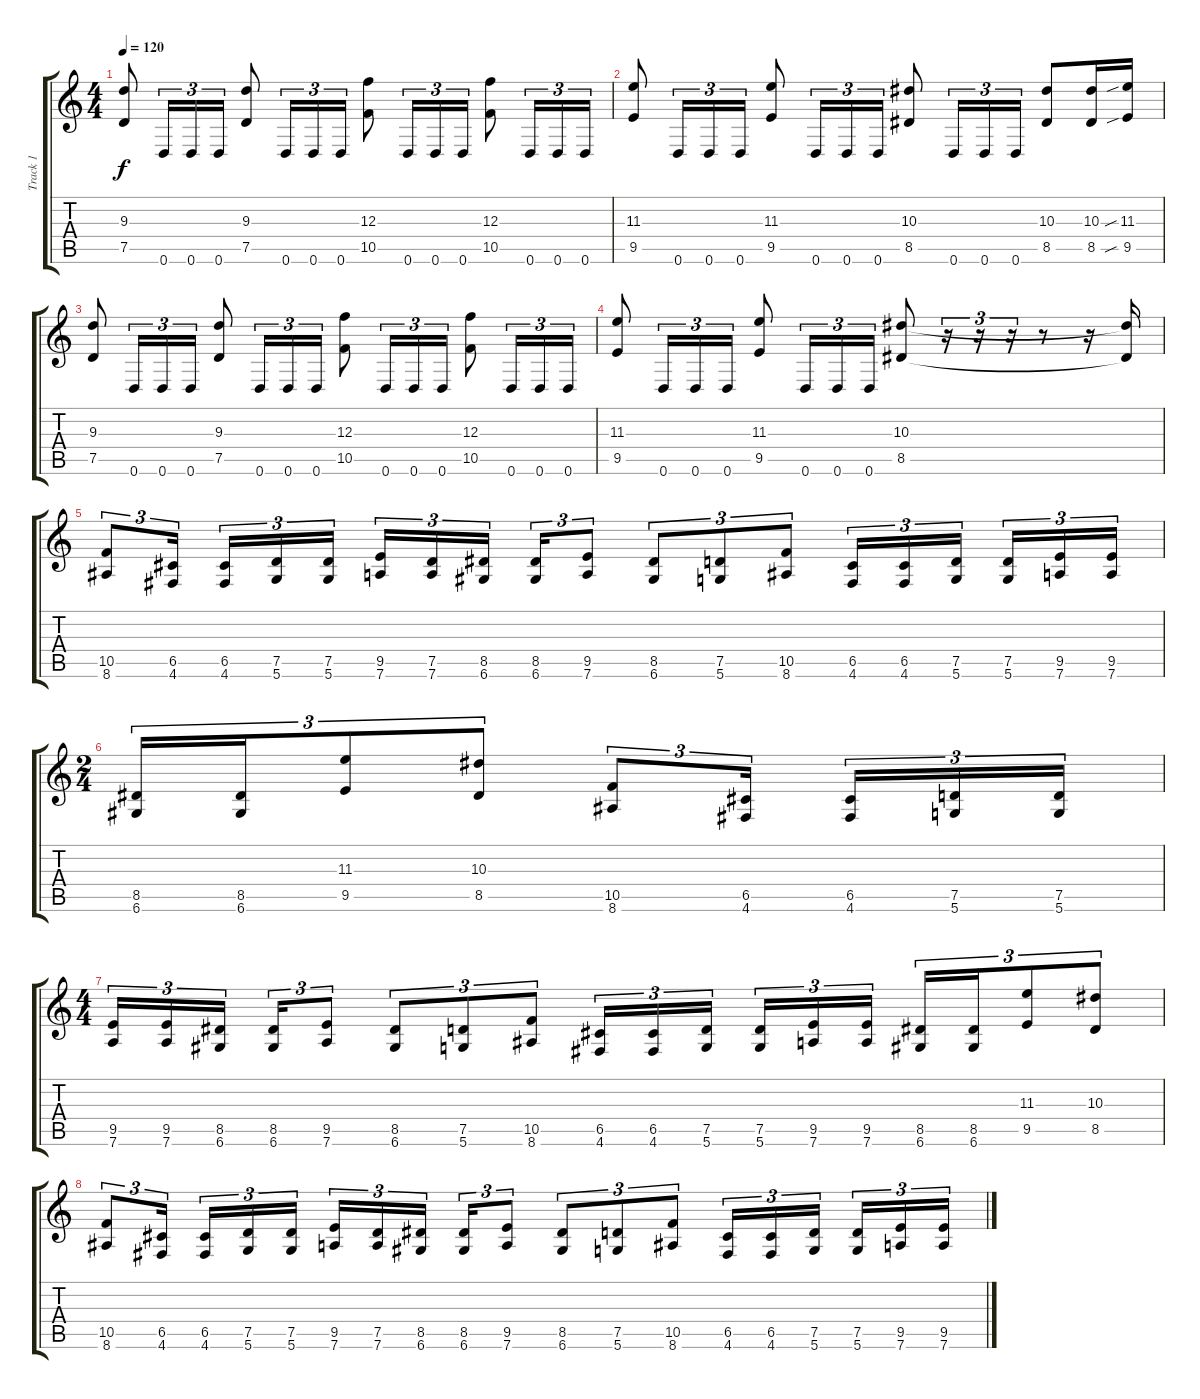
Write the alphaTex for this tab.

\track ("Track 1" "Track 1") {instrument distortionguitar}
\staff {score tabs}
\tuning (D4 A3 F3 C3 G2 D2) {hide}
\ts (4 4)
\tempo 120
\clef g2
\ks c
(9.3 7.5).8{dy f} 0.6.16{tu (3 2)} 0.6.16{tu (3 2)} 0.6.16{tu (3 2)} (9.3 7.5).8 0.6.16{tu (3 2)} 0.6.16{tu (3 2)} 0.6.16{tu (3 2)} (12.3 10.5).8 0.6.16{tu (3 2)} 0.6.16{tu (3 2)} 0.6.16{tu (3 2)} (12.3 10.5).8 0.6.16{tu (3 2)} 0.6.16{tu (3 2)} 0.6.16{tu (3 2)} |
(11.3 9.5).8 0.6.16{tu (3 2)} 0.6.16{tu (3 2)} 0.6.16{tu (3 2)} (11.3 9.5).8 0.6.16{tu (3 2)} 0.6.16{tu (3 2)} 0.6.16{tu (3 2)} (10.3 8.5).8 0.6.16{tu (3 2)} 0.6.16{tu (3 2)} 0.6.16{tu (3 2)} (10.3 8.5).8 (10.3 8.5).16 (11.3{sib} 9.5{sib}).16 |
(9.3 7.5).8 0.6.16{tu (3 2)} 0.6.16{tu (3 2)} 0.6.16{tu (3 2)} (9.3 7.5).8 0.6.16{tu (3 2)} 0.6.16{tu (3 2)} 0.6.16{tu (3 2)} (12.3 10.5).8 0.6.16{tu (3 2)} 0.6.16{tu (3 2)} 0.6.16{tu (3 2)} (12.3 10.5).8 0.6.16{tu (3 2)} 0.6.16{tu (3 2)} 0.6.16{tu (3 2)} |
(11.3 9.5).8 0.6.16{tu (3 2)} 0.6.16{tu (3 2)} 0.6.16{tu (3 2)} (11.3 9.5).8 0.6.16{tu (3 2)} 0.6.16{tu (3 2)} 0.6.16{tu (3 2)} (10.3 8.5).8 r.16{tu (3 2)} r.16{tu (3 2)} r.16{tu (3 2)} r.8 r.16 (10.3{t} 8.5{t}).16 |
(10.5 8.6).8{tu (3 2)} (6.5 4.6).16{tu (3 2)} (6.5 4.6).16{tu (3 2)} (7.5 5.6).16{tu (3 2)} (7.5 5.6).16{tu (3 2)} (9.5 7.6).16{tu (3 2)} (7.5 7.6).16{tu (3 2)} (8.5 6.6).16{tu (3 2)} (8.5 6.6).16{tu (3 2)} (9.5 7.6).8{tu (3 2)} (8.5 6.6).8{tu (3 2)} (7.5 5.6).8{tu (3 2)} (10.5 8.6).8{tu (3 2)} (6.5 4.6).16{tu (3 2)} (6.5 4.6).16{tu (3 2)} (7.5 5.6).16{tu (3 2)} (7.5 5.6).16{tu (3 2)} (9.5 7.6).16{tu (3 2)} (9.5 7.6).16{tu (3 2)} |
\ts (2 4)
(8.5 6.6).16{tu (3 2)} (8.5 6.6).16{tu (3 2)} (11.3 9.5).8{tu (3 2)} (10.3 8.5).8{tu (3 2)} (10.5 8.6).8{tu (3 2)} (6.5 4.6).16{tu (3 2)} (6.5 4.6).16{tu (3 2)} (7.5 5.6).16{tu (3 2)} (7.5 5.6).16{tu (3 2)} |
\ts (4 4)
(9.5 7.6).16{tu (3 2)} (9.5 7.6).16{tu (3 2)} (8.5 6.6).16{tu (3 2)} (8.5 6.6).16{tu (3 2)} (9.5 7.6).8{tu (3 2)} (8.5 6.6).8{tu (3 2)} (7.5 5.6).8{tu (3 2)} (10.5 8.6).8{tu (3 2)} (6.5 4.6).16{tu (3 2)} (6.5 4.6).16{tu (3 2)} (7.5 5.6).16{tu (3 2)} (7.5 5.6).16{tu (3 2)} (9.5 7.6).16{tu (3 2)} (9.5 7.6).16{tu (3 2)} (8.5 6.6).16{tu (3 2)} (8.5 6.6).16{tu (3 2)} (11.3 9.5).8{tu (3 2)} (10.3 8.5).8{tu (3 2)} |
(10.5 8.6).8{tu (3 2)} (6.5 4.6).16{tu (3 2)} (6.5 4.6).16{tu (3 2)} (7.5 5.6).16{tu (3 2)} (7.5 5.6).16{tu (3 2)} (9.5 7.6).16{tu (3 2)} (7.5 7.6).16{tu (3 2)} (8.5 6.6).16{tu (3 2)} (8.5 6.6).16{tu (3 2)} (9.5 7.6).8{tu (3 2)} (8.5 6.6).8{tu (3 2)} (7.5 5.6).8{tu (3 2)} (10.5 8.6).8{tu (3 2)} (6.5 4.6).16{tu (3 2)} (6.5 4.6).16{tu (3 2)} (7.5 5.6).16{tu (3 2)} (7.5 5.6).16{tu (3 2)} (9.5 7.6).16{tu (3 2)} (9.5 7.6).16{tu (3 2)}
